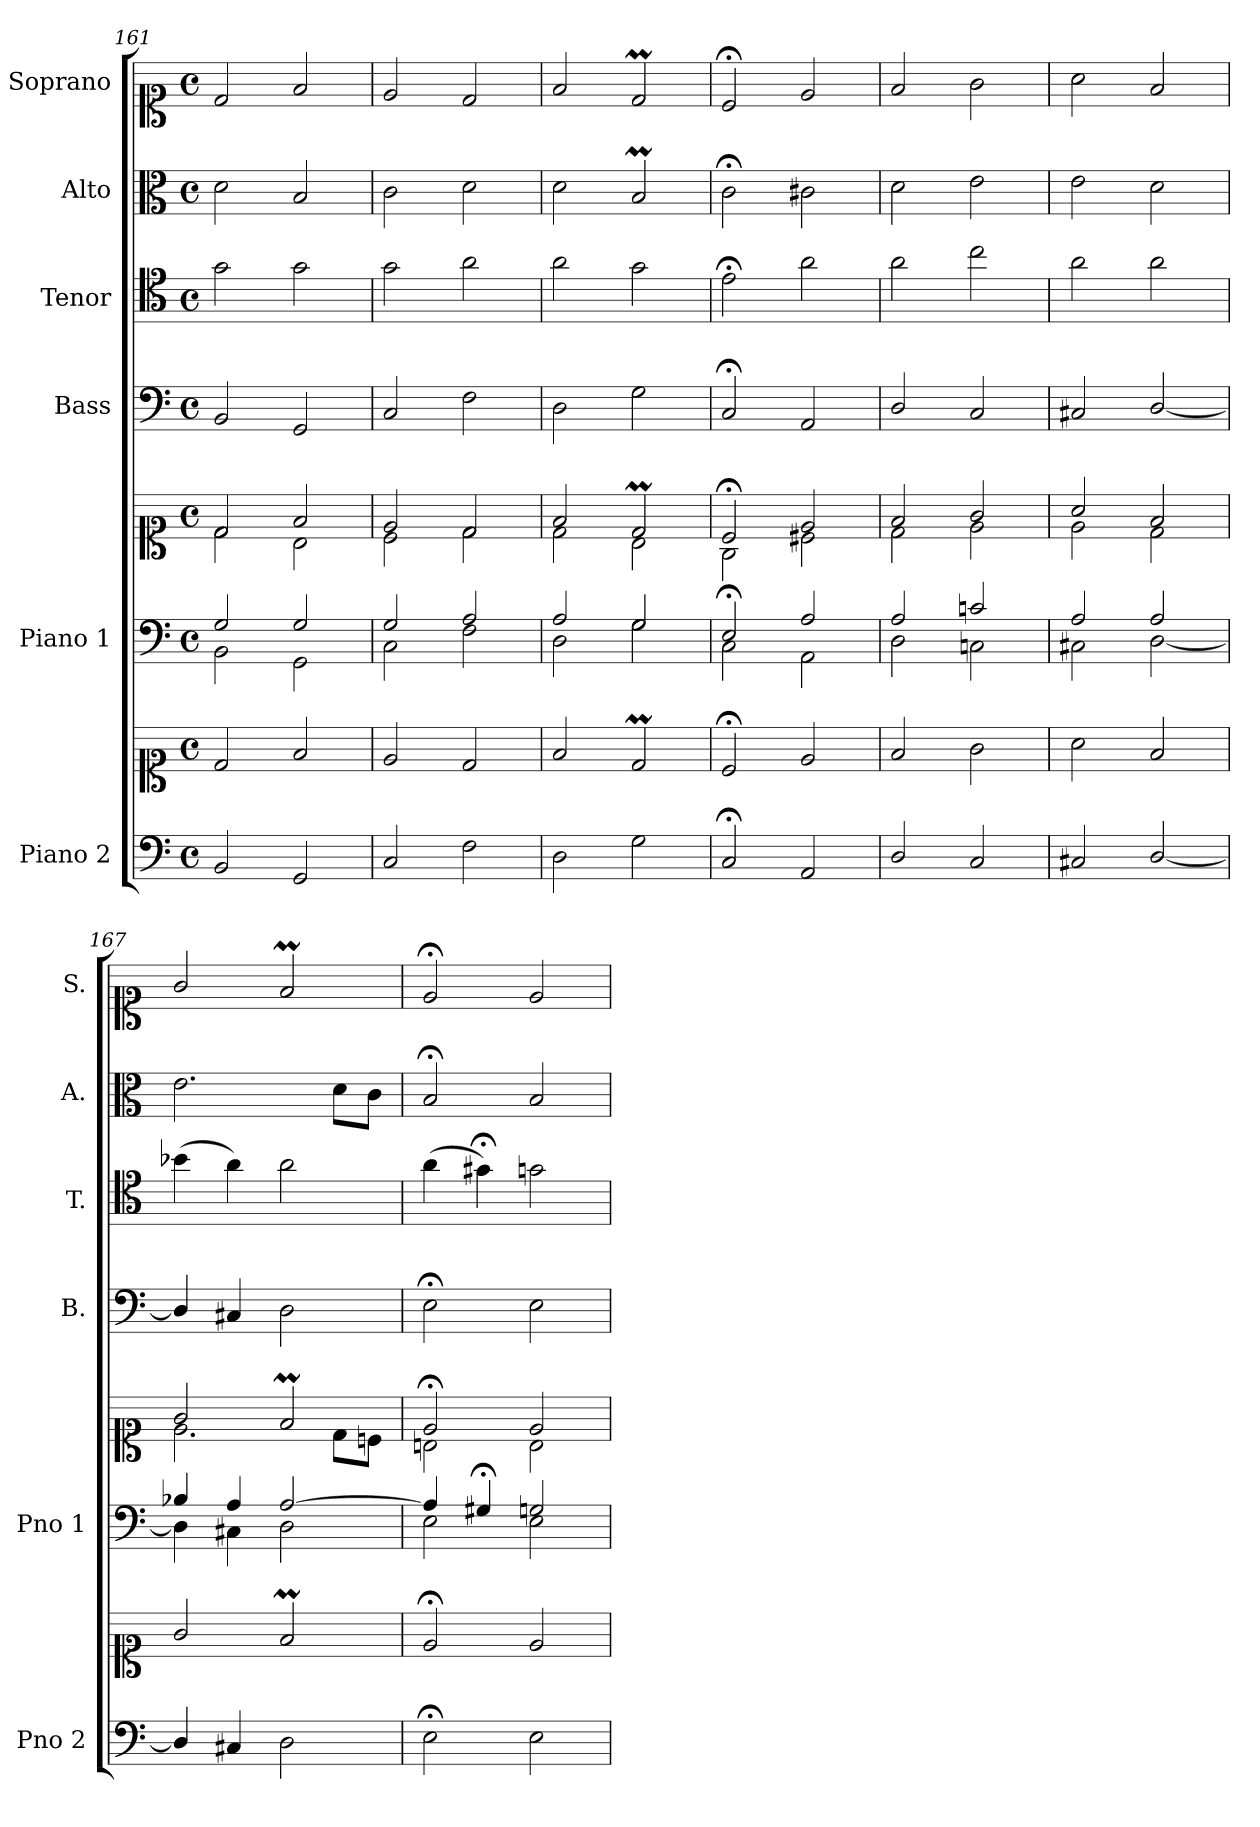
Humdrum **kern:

**kern	**kern	**kern	**kern	**kern	**kern	**kern	**kern
*part6	*part6	*part5	*part5	*part4	*part3	*part2	*part1
*staff8	*staff7	*staff6	*staff5	*staff4	*staff3	*staff2	*staff1
*I"Piano 2	*	*I"Piano 1	*	*I"Bass	*I"Tenor	*I"Alto	*I"Soprano
*I'Pno 2	*	*I'Pno 1	*	*I'B.	*I'T.	*I'A.	*I'S.
*clefF4	*clefC1	*clefF4	*clefC1	*clefF4	*clefC4	*clefC3	*clefC1
*	*	*	*	*	*ITrd7c12	*	*
*k[]	*k[]	*k[]	*k[]	*k[]	*k[]	*k[]	*k[]
*M4/4	*M4/4	*M4/4	*M4/4	*M4/4	*M4/4	*M4/4	*M4/4
*met(c)	*met(c)	*met(c)	*met(c)	*met(c)	*met(c)	*met(c)	*met(c)
=161	=161	=161	=161	=161	=161	=161	=161
*	*	*^	*^	*	*	*	*
2BB/	2d/	2G/	2BB\	2d/	2d\	2BB/	2G\	2d\	2d/
2GG/	2f/	2G/	2GG\	2f/	2B\	2GG/	2G\	2B/	2f/
=162	=162	=162	=162	=162	=162	=162	=162	=162	=162
2C/	2e/	2G/	2C\	2e/	2c\	2C/	2G\	2c\	2e/
2F\	2d/	2A/	2F\	2d/	2d\	2F\	2A\	2d\	2d/
=163	=163	=163	=163	=163	=163	=163	=163	=163	=163
2D\	2f/	2A/	2D\	2f/	2d\	2D\	2A\	2d\	2f/
2G\	2dM/	2G/	2G\	2dM/	2B\	2G\	2G\	2Bm/	2dM/
=164	=164	=164	=164	=164	=164	=164	=164	=164	=164
2C;/	2c;</	2E;/	2C\	2c;</	2G\	2C;</	2E;<\	2c;<\	2c;</
2AA/	2e/	2A/	2AA\	2e/	2c#X\	2AA/	2A\	2c#X\	2e/
=165	=165	=165	=165	=165	=165	=165	=165	=165	=165
2D/	2f/	2A/	2D\	2f/	2d\	2D/	2A\	2d\	2f/
2C/	2g\	2cn/	2Cn\	2g/	2e\	2C/	2c\	2e\	2g\
=166	=166	=166	=166	=166	=166	=166	=166	=166	=166
2C#X/	2a\	2A/	2C#X\	2a/	2e\	2C#X/	2A\	2e\	2a\
[<2D/	2f/	2A/	[<2D\	2f/	2d\	[<2D/	2A\	2d\	2f/
=167	=167	=167	=167	=167	=167	=167	=167	=167	=167
4D/]	2g/	4B-X/	4D\]	2g/	2.e\	4D/]	(4B-X\	2.e\	2g/
4C#X/	.	4A/	4C#X\	.	.	4C#X/	4A\)	.	.
2D\	2fM/	[>2A/	2D\	2fM/	.	2D\	2A\	.	2fM/
.	.	.	.	.	8d\L	.	.	8d\L	.
.	.	.	.	.	8cn\J	.	.	8c\J	.
=168	=168	=168	=168	=168	=168	=168	=168	=168	=168
2E;\	2e;</	4A/]	2E\	2e;</	2Bn\	2E;<\	(4A\	2B;</	2e;</
.	.	4G#X;/	.	.	.	.	4G#X;<\)	.	.
2E\	2e/	2Gn/	2E\	2e/	2B\	2E\	2Gn\	2B/	2e/
*	*	*v	*v	*	*	*	*	*	*
*	*	*	*v	*v	*	*	*	*
=	=	=	=	=	=	=	=
*-	*-	*-	*-	*-	*-	*-	*-
